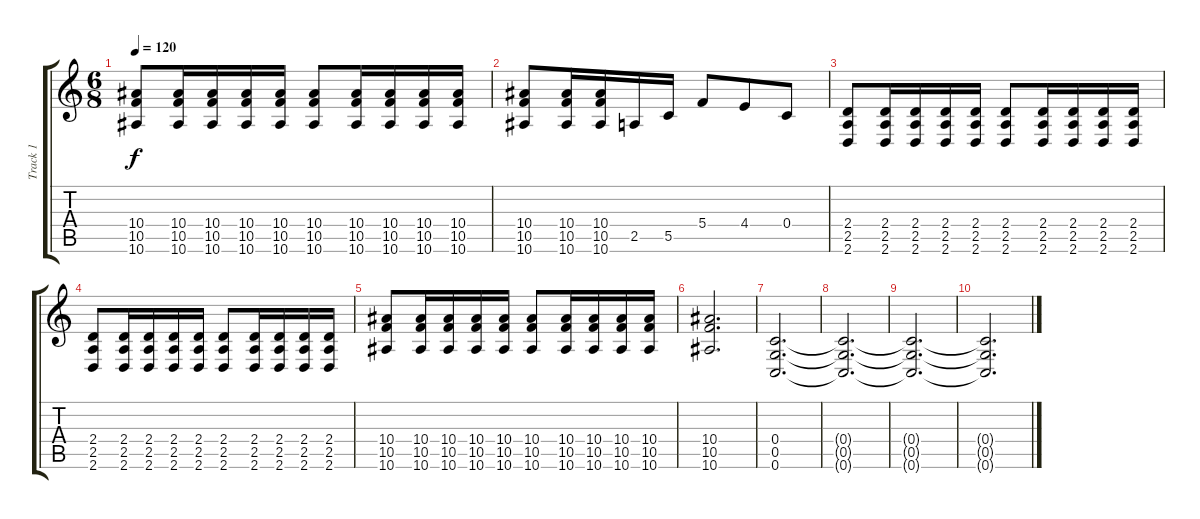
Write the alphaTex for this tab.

\track ("Track 1" "Track 1") {instrument overdrivenguitar}
\staff {score tabs}
\tuning (D4 A3 F3 C3 G2 C2) {hide}
\ts (6 8)
\tempo 120
\clef g2
\ks c
(10.4 10.5 10.6).8{dy f} (10.4 10.5 10.6).16 (10.4 10.5 10.6).16 (10.4 10.5 10.6).16 (10.4 10.5 10.6).16 (10.4 10.5 10.6).8 (10.4 10.5 10.6).16 (10.4 10.5 10.6).16 (10.4 10.5 10.6).16 (10.4 10.5 10.6).16 |
(10.4 10.5 10.6).8 (10.4 10.5 10.6).16 (10.4 10.5 10.6).16 2.5.16 5.5.16 5.4.8 4.4.8 0.4.8 |
(2.4 2.5 2.6).8 (2.4 2.5 2.6).16 (2.4 2.5 2.6).16 (2.4 2.5 2.6).16 (2.4 2.5 2.6).16 (2.4 2.5 2.6).8 (2.4 2.5 2.6).16 (2.4 2.5 2.6).16 (2.4 2.5 2.6).16 (2.4 2.5 2.6).16 |
(2.4 2.5 2.6).8 (2.4 2.5 2.6).16 (2.4 2.5 2.6).16 (2.4 2.5 2.6).16 (2.4 2.5 2.6).16 (2.4 2.5 2.6).8 (2.4 2.5 2.6).16 (2.4 2.5 2.6).16 (2.4 2.5 2.6).16 (2.4 2.5 2.6).16 |
(10.4 10.5 10.6).8 (10.4 10.5 10.6).16 (10.4 10.5 10.6).16 (10.4 10.5 10.6).16 (10.4 10.5 10.6).16 (10.4 10.5 10.6).8 (10.4 10.5 10.6).16 (10.4 10.5 10.6).16 (10.4 10.5 10.6).16 (10.4 10.5 10.6).16 |
(10.4 10.5 10.6).2{d} |
(0.4 0.5 0.6).2{d} |
(0.4{t} 0.5{t} 0.6{t}).2{d} |
(0.4{t} 0.5{t} 0.6{t}).2{d volume 0} |
(0.4{t} 0.5{t} 0.6{t}).2{d}
